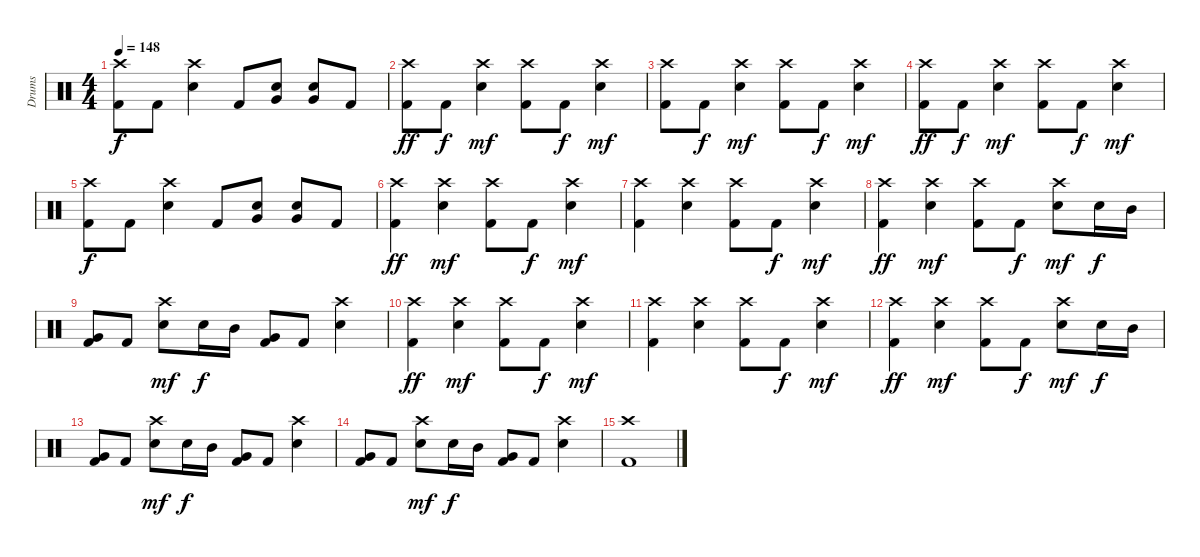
\track ("Drums" "Drums") {instrument percussion}
\staff {score}
\articulation defaults
\ts (4 4)
\tempo 148
\clef neutral
\ks c
("Crash high (hit)" "Kick (hit) 2").8{dy f} "Kick (hit) 2".8 ("Crash high (hit)" "Snare (hit) 2").4 "Kick (hit) 2".8 ("Very Low Tom (hit)" "Snare (hit) 2").8 ("Very Low Tom (hit)" "Snare (hit) 2").8 "Kick (hit) 2".8 |
("Crash high (hit)" "Kick (hit) 2").8{dy ff} "Kick (hit) 2".8{dy f} ("Crash high (hit)" "Snare (hit) 2").4{dy mf} ("Crash high (hit)" "Kick (hit) 2").8 "Kick (hit) 2".8{dy f} ("Crash high (hit)" "Snare (hit) 2").4{dy mf} |
("Crash high (hit)" "Kick (hit) 2").8 "Kick (hit) 2".8{dy f} ("Crash high (hit)" "Snare (hit) 2").4{dy mf} ("Crash high (hit)" "Kick (hit) 2").8 "Kick (hit) 2".8{dy f} ("Crash high (hit)" "Snare (hit) 2").4{dy mf} |
("Crash high (hit)" "Kick (hit) 2").8{dy ff} "Kick (hit) 2".8{dy f} ("Crash high (hit)" "Snare (hit) 2").4{dy mf} ("Crash high (hit)" "Kick (hit) 2").8 "Kick (hit) 2".8{dy f} ("Crash high (hit)" "Snare (hit) 2").4{dy mf} |
("Crash high (hit)" "Kick (hit) 2").8{dy f} "Kick (hit) 2".8 ("Crash high (hit)" "Snare (hit) 2").4 "Kick (hit) 2".8 ("Very Low Tom (hit)" "Snare (hit) 2").8 ("Very Low Tom (hit)" "Snare (hit) 2").8 "Kick (hit) 2".8 |
("Crash high (hit)" "Kick (hit) 2").4{dy ff} ("Crash high (hit)" "Snare (hit) 2").4{dy mf} ("Crash high (hit)" "Kick (hit) 2").8 "Kick (hit) 2".8{dy f} ("Crash high (hit)" "Snare (hit) 2").4{dy mf} |
("Crash high (hit)" "Kick (hit) 2").4 ("Crash high (hit)" "Snare (hit) 2").4 ("Crash high (hit)" "Kick (hit) 2").8 "Kick (hit) 2".8{dy f} ("Crash high (hit)" "Snare (hit) 2").4{dy mf} |
("Crash high (hit)" "Kick (hit) 2").4{dy ff} ("Crash high (hit)" "Snare (hit) 2").4{dy mf} ("Crash high (hit)" "Kick (hit) 2").8 "Kick (hit) 2".8{dy f} ("Crash high (hit)" "Snare (hit) 2").8{dy mf} "Snare (hit) 2".16{dy f} "Mid Tom (hit)".16 |
("Very Low Tom (hit)" "Kick (hit) 2").8 "Kick (hit) 2".8 ("Crash high (hit)" "Snare (hit) 2").8{dy mf} "Snare (hit) 2".16{dy f} "Mid Tom (hit)".16 ("Very Low Tom (hit)" "Kick (hit) 2").8 "Kick (hit) 2".8 ("Crash high (hit)" "Snare (hit) 2").4 |
("Crash high (hit)" "Kick (hit) 2").4{dy ff} ("Crash high (hit)" "Snare (hit) 2").4{dy mf} ("Crash high (hit)" "Kick (hit) 2").8 "Kick (hit) 2".8{dy f} ("Crash high (hit)" "Snare (hit) 2").4{dy mf} |
("Crash high (hit)" "Kick (hit) 2").4 ("Crash high (hit)" "Snare (hit) 2").4 ("Crash high (hit)" "Kick (hit) 2").8 "Kick (hit) 2".8{dy f} ("Crash high (hit)" "Snare (hit) 2").4{dy mf} |
("Crash high (hit)" "Kick (hit) 2").4{dy ff} ("Crash high (hit)" "Snare (hit) 2").4{dy mf} ("Crash high (hit)" "Kick (hit) 2").8 "Kick (hit) 2".8{dy f} ("Crash high (hit)" "Snare (hit) 2").8{dy mf} "Snare (hit) 2".16{dy f} "Mid Tom (hit)".16 |
("Very Low Tom (hit)" "Kick (hit) 2").8 "Kick (hit) 2".8 ("Crash high (hit)" "Snare (hit) 2").8{dy mf} "Snare (hit) 2".16{dy f} "Mid Tom (hit)".16 ("Very Low Tom (hit)" "Kick (hit) 2").8 "Kick (hit) 2".8 ("Crash high (hit)" "Snare (hit) 2").4 |
("Very Low Tom (hit)" "Kick (hit) 2").8 "Kick (hit) 2".8 ("Crash high (hit)" "Snare (hit) 2").8{dy mf} "Snare (hit) 2".16{dy f} "Mid Tom (hit)".16 ("Very Low Tom (hit)" "Kick (hit) 2").8 "Kick (hit) 2".8 ("Crash high (hit)" "Snare (hit) 2").4 |
("Crash high (hit)" "Kick (hit) 2").1
